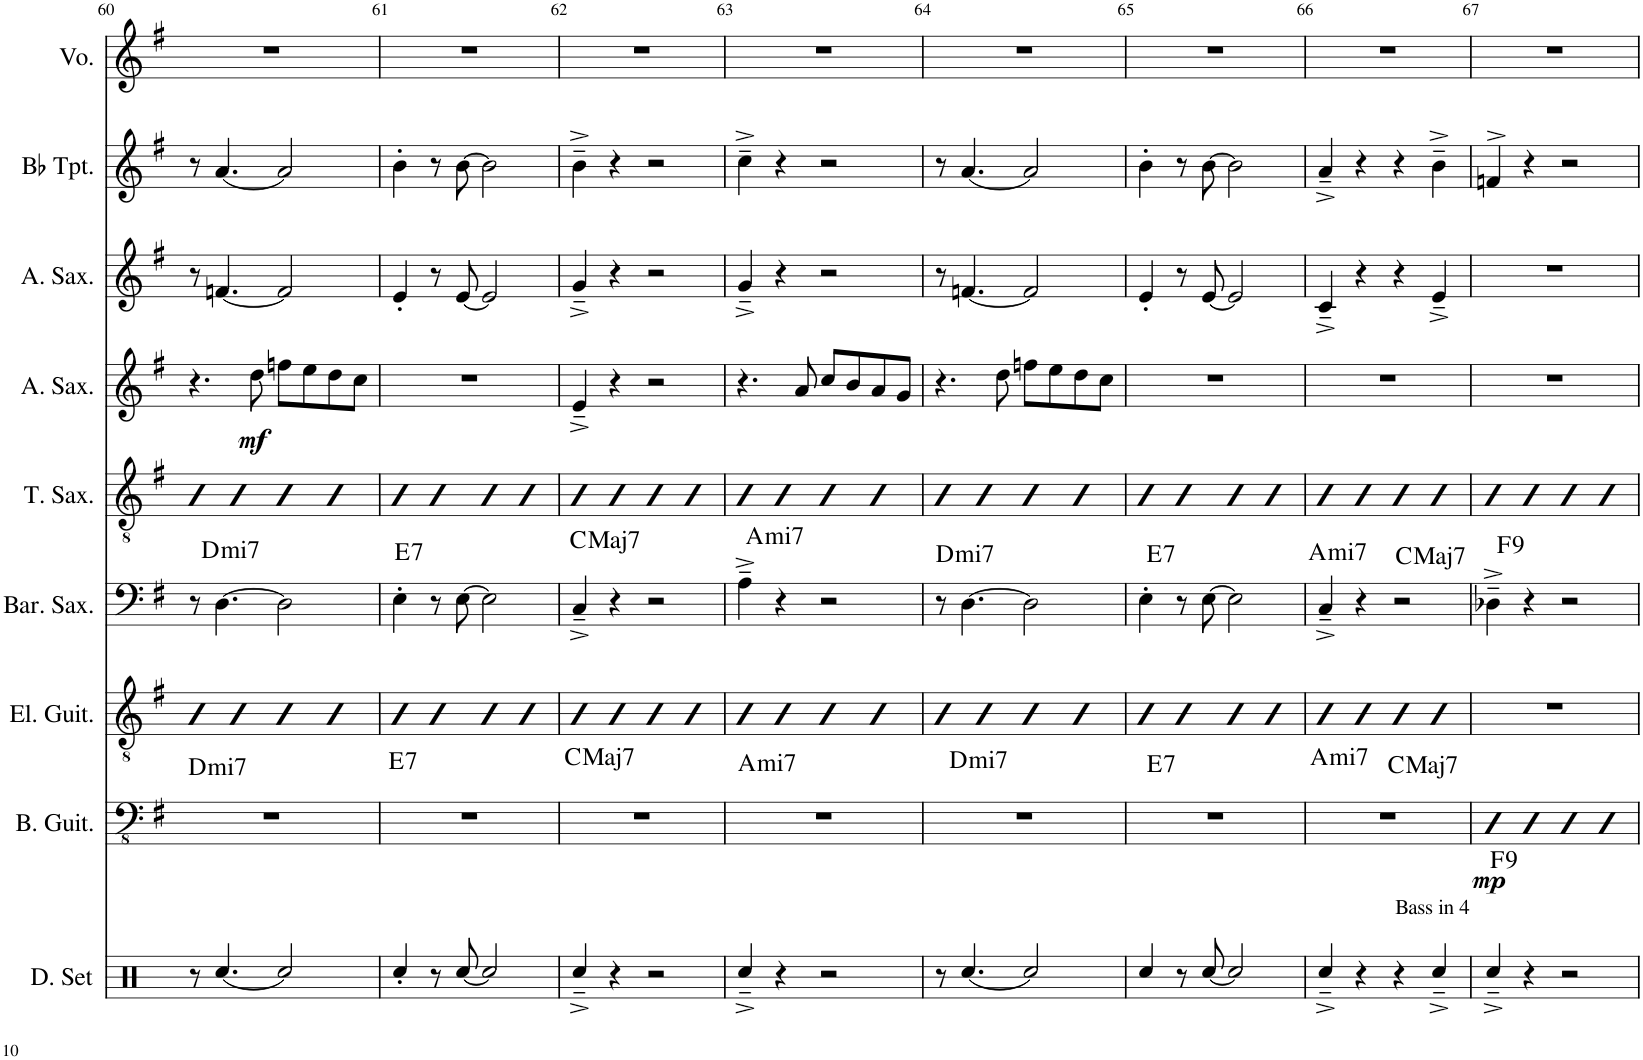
**kern	**kern	**dynam	**harte	**kern	**harte	**kern	**kern	**harte	**kern	**dynam	**kern	**kern	**kern
*part9	*part8	*part8	*part8	*part7	*part7	*part6	*part5	*part5	*part4	*part4	*part3	*part2	*part1
*staff9	*staff8	*staff8	*	*staff7	*	*staff6	*staff5	*	*staff4	*staff4	*staff3	*staff2	*staff1
*I"Drumset	*I"Bass Guitar	*	*	*I"Electric Guitar	*	*I"Baritone Saxophone	*I"Tenor Saxophone	*	*I"Alto Saxophone	*	*I"Alto Saxophone	*I"Bb Trumpet	*I"Voice
*I'D. Set	*I'B. Guit.	*	*	*I'El. Guit.	*	*I'Bar. Sax.	*I'T. Sax.	*	*I'A. Sax.	*	*I'A. Sax.	*I'Bb Tpt.	*I'Vo.
!!LO:PB:g=z
*clefX	*clefFv4	*	*	*clefGv2	*	*clefF4	*clefGv2	*	*clefG2	*	*clefG2	*clefG2	*clefG2
*	*	*	*	*	*	*ITrd12c21	*ITrd8c14	*	*ITrd5c9	*	*ITrd5c9	*ITrd1c2	*
*k[]	*k[f#]	*	*	*k[f#]	*	*k[f#]	*k[f#]	*	*k[f#]	*	*k[f#]	*k[f#]	*k[f#]
*M4/4	*M4/4	*	*	*M4/4	*	*M4/4	*M4/4	*	*M4/4	*	*M4/4	*M4/4	*M4/4
=60	=60	=60	=60	=60	=60	=60	=60	=60	=60	=60	=60	=60	=60
!	!	!	!	!	!LO:H:kt=mi7	!	!	!LO:H:kt=mi7	!	!	!	!	!
8r	1r	.	.	4B	D:min7	8r	4B	D:min7	4.r	.	8r	8r	1r
[4.Rcc/	.	.	.	.	.	[4.D\	.	.	.	.	[4.fn/	[4.a/	.
.	.	.	.	4B	.	.	4B	.	.	.	.	.	.
!	!	!	!	!	!	!	!	!	!	!LO:DY:b	!	!	!
.	.	.	.	.	.	.	.	.	8dd\	mf	.	.	.
2Rcc/]	.	.	.	4B	.	2D\]	4B	.	8ffn\L	.	2f/]	2a/]	.
.	.	.	.	.	.	.	.	.	8ee\	.	.	.	.
.	.	.	.	4B	.	.	4B	.	8dd\	.	.	.	.
.	.	.	.	.	.	.	.	.	8cc\J	.	.	.	.
=61	=61	=61	=61	=61	=61	=61	=61	=61	=61	=61	=61	=61	=61
!	!	!	!	!	!LO:H:kt=7	!	!	!LO:H:kt=7	!	!	!	!	!
4Rcc'/	1r	.	.	4B	E:7	4E'\	4B	E:7	1r	.	4e'/	4b'\	1r
8r	.	.	.	4B	.	8r	4B	.	.	.	8r	8r	.
[8Rcc/	.	.	.	.	.	[8E\	.	.	.	.	[8e/	[8b\	.
2Rcc/]	.	.	.	4B	.	2E\]	4B	.	.	.	2e/]	2b\]	.
.	.	.	.	4B	.	.	4B	.	.	.	.	.	.
=62	=62	=62	=62	=62	=62	=62	=62	=62	=62	=62	=62	=62	=62
!	!	!	!	!	!LO:H:kt=Maj7	!	!	!LO:H:kt=Maj7	!	!	!	!	!
4Rcc~^/	1r	.	.	4B	C:maj7	4C~^/	4B	C:maj7	4e~^/	.	4g~^/	4b~^\	1r
4r	.	.	.	4B	.	4r	4B	.	4r	.	4r	4r	.
2r	.	.	.	4B	.	2r	4B	.	2r	.	2r	2r	.
.	.	.	.	4B	.	.	4B	.	.	.	.	.	.
=63	=63	=63	=63	=63	=63	=63	=63	=63	=63	=63	=63	=63	=63
!	!	!	!	!	!LO:H:kt=mi7	!	!	!LO:H:kt=mi7	!	!	!	!	!
4Rcc~^/	1r	.	.	4B	A:min7	4A~^\	4B	A:min7	4.r	.	4g~^/	4cc~^\	1r
4r	.	.	.	4B	.	4r	4B	.	.	.	4r	4r	.
.	.	.	.	.	.	.	.	.	8a/	.	.	.	.
2r	.	.	.	4B	.	2r	4B	.	8cc/L	.	2r	2r	.
.	.	.	.	.	.	.	.	.	8b/	.	.	.	.
.	.	.	.	4B	.	.	4B	.	8a/	.	.	.	.
.	.	.	.	.	.	.	.	.	8g/J	.	.	.	.
=64	=64	=64	=64	=64	=64	=64	=64	=64	=64	=64	=64	=64	=64
!	!	!	!	!	!LO:H:kt=mi7	!	!	!LO:H:kt=mi7	!	!	!	!	!
8r	1r	.	.	4B	D:min7	8r	4B	D:min7	4.r	.	8r	8r	1r
[4.Rcc/	.	.	.	.	.	[4.D\	.	.	.	.	[4.fn/	[4.a/	.
.	.	.	.	4B	.	.	4B	.	.	.	.	.	.
.	.	.	.	.	.	.	.	.	8dd\	.	.	.	.
2Rcc/]	.	.	.	4B	.	2D\]	4B	.	8ffn\L	.	2f/]	2a/]	.
.	.	.	.	.	.	.	.	.	8ee\	.	.	.	.
.	.	.	.	4B	.	.	4B	.	8dd\	.	.	.	.
.	.	.	.	.	.	.	.	.	8cc\J	.	.	.	.
=65	=65	=65	=65	=65	=65	=65	=65	=65	=65	=65	=65	=65	=65
!	!	!	!	!	!LO:H:kt=7	!	!	!LO:H:kt=7	!	!	!	!	!
4Rcc/	1r	.	.	4B	E:7	4E'\	4B	E:7	1r	.	4e'/	4b'\	1r
8r	.	.	.	4B	.	8r	4B	.	.	.	8r	8r	.
[8Rcc/	.	.	.	.	.	[8E\	.	.	.	.	[8e/	[8b\	.
2Rcc/]	.	.	.	4B	.	2E\]	4B	.	.	.	2e/]	2b\]	.
.	.	.	.	4B	.	.	4B	.	.	.	.	.	.
=66	=66	=66	=66	=66	=66	=66	=66	=66	=66	=66	=66	=66	=66
!	!	!	!	!	!LO:H:kt=mi7	!	!	!LO:H:kt=mi7	!	!	!	!	!
4Rcc~^/	1r	.	.	4B	A:min7	4C~^/	4B	A:min7	1r	.	4c~^/	4a~^/	1r
4r	.	.	.	4B	.	4r	4B	.	.	.	4r	4r	.
!	!	!	!	!	!LO:H:kt=Maj7	!	!	!LO:H:kt=Maj7	!	!	!	!	!
4r	.	.	.	4B	C:maj7	2r	4B	C:maj7	.	.	4r	4r	.
4Rcc~^/	.	.	.	4B	.	.	4B	.	.	.	4e~^/	4b~^\	.
=67	=67	=67	=67	=67	=67	=67	=67	=67	=67	=67	=67	=67	=67
!LO:TX:a:t=Bass in 4	!	!	!	!	!	!	!	!	!	!	!	!	!
!	!	!LO:DY:b	!LO:H:kt=9	!	!	!	!	!LO:H:kt=9	!	!	!	!	!
4Rcc~^/	4DD	mp	F:9	1r	.	4D-X~^\	4B	F:9	1r	.	1r	4fn^>/	1r
4r	4DD	.	.	.	.	4r	4B	.	.	.	.	4r	.
2r	4DD	.	.	.	.	2r	4B	.	.	.	.	2r	.
.	4DD	.	.	.	.	.	4B	.	.	.	.	.	.
=	=	=	=	=	=	=	=	=	=	=	=	=	=
*-	*-	*-	*-	*-	*-	*-	*-	*-	*-	*-	*-	*-	*-
